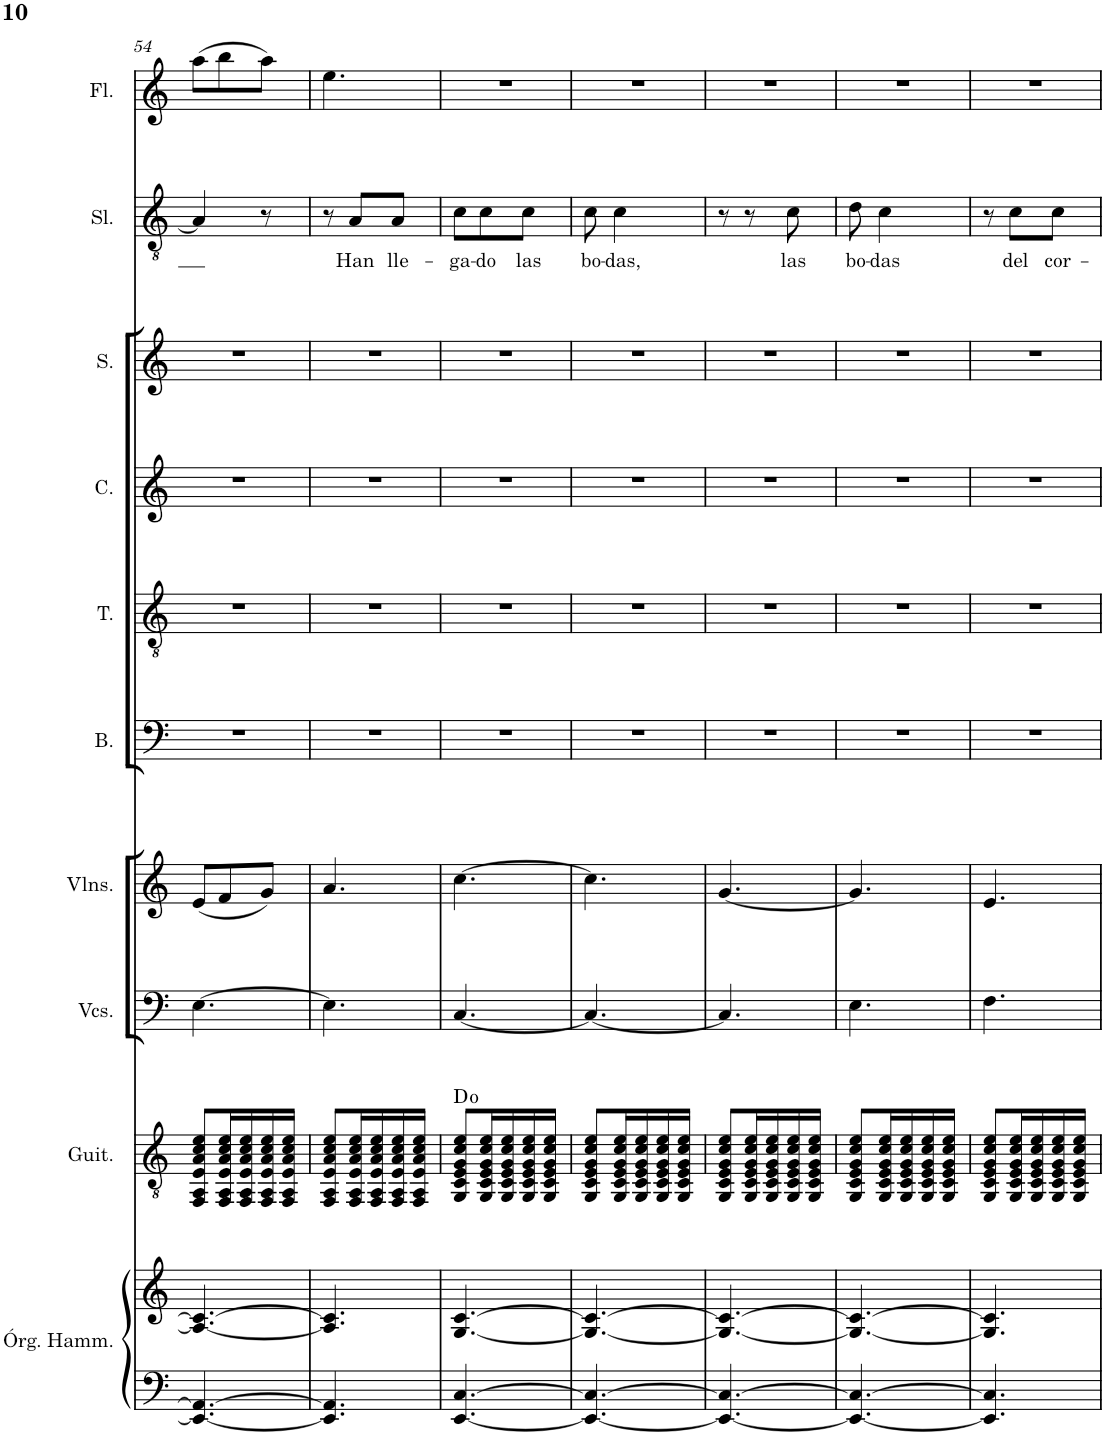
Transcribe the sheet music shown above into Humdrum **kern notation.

**kern	**kern	**kern	**harte	**kern	**kern	**kern	**kern	**kern	**kern	**kern	**text	**kern
*part10	*part10	*part9	*part9	*part8	*part7	*part6	*part5	*part4	*part3	*part2	*part2	*part1
*staff11	*staff10	*staff9	*	*staff8	*staff7	*staff6	*staff5	*staff4	*staff3	*staff2	*staff2	*staff1
*I"Órgano Hammond	*	*I"Guitarra	*	*I"Violonchelos	*I"Violines	*I"Bajo	*I"Tenor	*I"Contralto	*I"Soprano	*I"Solista	*	*I"Flauta
*I'Órg. Hamm.	*	*I'Guit.	*	*I'Vcs.	*I'Vlns.	*I'B.	*I'T.	*I'C.	*I'S.	*I'Sl.	*	*I'Fl.
!!LO:PB:g=z
*clefF4	*clefG2	*clefGv2	*	*clefF4	*clefG2	*clefF4	*clefGv2	*clefG2	*clefG2	*clefGv2	*	*clefG2
*k[]	*k[]	*k[]	*	*k[]	*k[]	*k[]	*k[]	*k[]	*k[]	*k[]	*	*k[]
*M3/8	*M3/8	*M3/8	*	*M3/8	*M3/8	*M3/8	*M3/8	*M3/8	*M3/8	*M3/8	*	*M3/8
=54	=54	=54	=54	=54	=54	=54	=54	=54	=54	=54	=54	=54
4.EE/_ 4.AA/_	4.A/_ 4.c/_	8FF/ 8AA/ 8E/ 8A/ 8c/ 8e/L	.	[4.E\	(8e/L	4.r	4.r	4.r	4.r	4A/]	.	(8aa\L
.	.	16FF/ 16AA/ 16E/ 16A/ 16c/ 16e/L	.	.	8f/	.	.	.	.	.	.	8bb\
.	.	16FF/ 16AA/ 16E/ 16A/ 16c/ 16e/	.	.	.	.	.	.	.	.	.	.
.	.	16FF/ 16AA/ 16E/ 16A/ 16c/ 16e/	.	.	8g/J)	.	.	.	.	8r	.	8aa\J)
.	.	16FF/ 16AA/ 16E/ 16A/ 16c/ 16e/JJ	.	.	.	.	.	.	.	.	.	.
=55	=55	=55	=55	=55	=55	=55	=55	=55	=55	=55	=55	=55
4.EE/] 4.AA/]	4.A/] 4.c/]	8FF/ 8AA/ 8E/ 8A/ 8c/ 8e/L	.	4.E\]	4.a/	4.r	4.r	4.r	4.r	8r	.	4.ee\
!	!	!	!	!	!	!	!	!	!	!	!LO:LY:b	!
.	.	16FF/ 16AA/ 16E/ 16A/ 16c/ 16e/L	.	.	.	.	.	.	.	8A/L	Han	.
.	.	16FF/ 16AA/ 16E/ 16A/ 16c/ 16e/	.	.	.	.	.	.	.	.	.	.
!	!	!	!	!	!	!	!	!	!	!	!LO:LY:b	!
.	.	16FF/ 16AA/ 16E/ 16A/ 16c/ 16e/	.	.	.	.	.	.	.	8A/J	lle-	.
.	.	16FF/ 16AA/ 16E/ 16A/ 16c/ 16e/JJ	.	.	.	.	.	.	.	.	.	.
=56	=56	=56	=56	=56	=56	=56	=56	=56	=56	=56	=56	=56
!	!	!	!	!	!	!	!	!	!	!	!LO:LY:b	!
[4.EE/ [4.C/	[4.G/ [4.c/	8GG/ 8C/ 8E/ 8G/ 8c/ 8e/L	D:dim	[4.C/	[4.cc\	4.r	4.r	4.r	4.r	8c\L	-ga-	4.r
!	!	!	!	!	!	!	!	!	!	!	!LO:LY:b	!
.	.	16GG/ 16C/ 16E/ 16G/ 16c/ 16e/L	.	.	.	.	.	.	.	8c\	-do	.
.	.	16GG/ 16C/ 16E/ 16G/ 16c/ 16e/	.	.	.	.	.	.	.	.	.	.
!	!	!	!	!	!	!	!	!	!	!	!LO:LY:b	!
.	.	16GG/ 16C/ 16E/ 16G/ 16c/ 16e/	.	.	.	.	.	.	.	8c\J	las	.
.	.	16GG/ 16C/ 16E/ 16G/ 16c/ 16e/JJ	.	.	.	.	.	.	.	.	.	.
=57	=57	=57	=57	=57	=57	=57	=57	=57	=57	=57	=57	=57
!	!	!	!	!	!	!	!	!	!	!	!LO:LY:b	!
4.EE/_ 4.C/_	4.G/_ 4.c/_	8GG/ 8C/ 8E/ 8G/ 8c/ 8e/L	.	4.C/_	4.cc\]	4.r	4.r	4.r	4.r	8c\	bo-	4.r
!	!	!	!	!	!	!	!	!	!	!	!LO:LY:b	!
.	.	16GG/ 16C/ 16E/ 16G/ 16c/ 16e/L	.	.	.	.	.	.	.	4c\	-das,	.
.	.	16GG/ 16C/ 16E/ 16G/ 16c/ 16e/	.	.	.	.	.	.	.	.	.	.
.	.	16GG/ 16C/ 16E/ 16G/ 16c/ 16e/	.	.	.	.	.	.	.	.	.	.
.	.	16GG/ 16C/ 16E/ 16G/ 16c/ 16e/JJ	.	.	.	.	.	.	.	.	.	.
=58	=58	=58	=58	=58	=58	=58	=58	=58	=58	=58	=58	=58
4.EE/_ 4.C/_	4.G/_ 4.c/_	8GG/ 8C/ 8E/ 8G/ 8c/ 8e/L	.	4.C/]	[4.g/	4.r	4.r	4.r	4.r	8r	.	4.r
.	.	16GG/ 16C/ 16E/ 16G/ 16c/ 16e/L	.	.	.	.	.	.	.	8r	.	.
.	.	16GG/ 16C/ 16E/ 16G/ 16c/ 16e/	.	.	.	.	.	.	.	.	.	.
!	!	!	!	!	!	!	!	!	!	!	!LO:LY:b	!
.	.	16GG/ 16C/ 16E/ 16G/ 16c/ 16e/	.	.	.	.	.	.	.	8c\	las	.
.	.	16GG/ 16C/ 16E/ 16G/ 16c/ 16e/JJ	.	.	.	.	.	.	.	.	.	.
=59	=59	=59	=59	=59	=59	=59	=59	=59	=59	=59	=59	=59
!	!	!	!	!	!	!	!	!	!	!	!LO:LY:b	!
4.EE/_ 4.C/_	4.G/_ 4.c/_	8GG/ 8C/ 8E/ 8G/ 8c/ 8e/L	.	4.E\	4.g/]	4.r	4.r	4.r	4.r	8d\	bo-	4.r
!	!	!	!	!	!	!	!	!	!	!	!LO:LY:b	!
.	.	16GG/ 16C/ 16E/ 16G/ 16c/ 16e/L	.	.	.	.	.	.	.	4c\	-das	.
.	.	16GG/ 16C/ 16E/ 16G/ 16c/ 16e/	.	.	.	.	.	.	.	.	.	.
.	.	16GG/ 16C/ 16E/ 16G/ 16c/ 16e/	.	.	.	.	.	.	.	.	.	.
.	.	16GG/ 16C/ 16E/ 16G/ 16c/ 16e/JJ	.	.	.	.	.	.	.	.	.	.
=60	=60	=60	=60	=60	=60	=60	=60	=60	=60	=60	=60	=60
4.EE/] 4.C/]	4.G/] 4.c/]	8GG/ 8C/ 8E/ 8G/ 8c/ 8e/L	.	4.F\	4.e/	4.r	4.r	4.r	4.r	8r	.	4.r
!	!	!	!	!	!	!	!	!	!	!	!LO:LY:b	!
.	.	16GG/ 16C/ 16E/ 16G/ 16c/ 16e/L	.	.	.	.	.	.	.	8c\L	del	.
.	.	16GG/ 16C/ 16E/ 16G/ 16c/ 16e/	.	.	.	.	.	.	.	.	.	.
!	!	!	!	!	!	!	!	!	!	!	!LO:LY:b	!
.	.	16GG/ 16C/ 16E/ 16G/ 16c/ 16e/	.	.	.	.	.	.	.	8c\J	cor-	.
.	.	16GG/ 16C/ 16E/ 16G/ 16c/ 16e/JJ	.	.	.	.	.	.	.	.	.	.
=	=	=	=	=	=	=	=	=	=	=	=	=
*-	*-	*-	*-	*-	*-	*-	*-	*-	*-	*-	*-	*-
